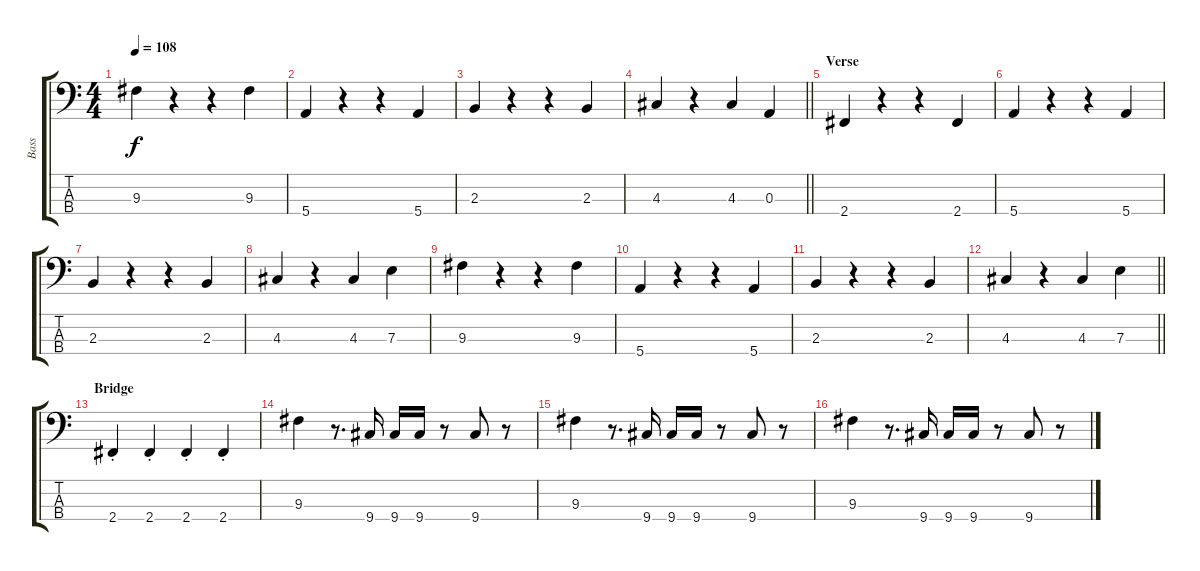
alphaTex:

\track ("Bass" "Bass") {instrument electricbassfinger}
\staff {score tabs}
\tuning (G2 D2 A1 E1) {hide}
\ts (4 4)
\tempo 108
\clef f4
\ks c
9.3.4{dy f} r.4 r.4 9.3.4 |
5.4.4 r.4 r.4 5.4.4 |
2.3.4 r.4 r.4 2.3.4 |
\barLineRight lightlight
4.3.4 r.4 4.3.4 0.3.4 |
\section ("" "Verse")
2.4.4 r.4 r.4 2.4.4 |
5.4.4 r.4 r.4 5.4.4 |
2.3.4 r.4 r.4 2.3.4 |
4.3.4 r.4 4.3.4 7.3.4 |
9.3.4 r.4 r.4 9.3.4 |
5.4.4 r.4 r.4 5.4.4 |
2.3.4 r.4 r.4 2.3.4 |
\barLineRight lightlight
4.3.4 r.4 4.3.4 7.3.4 |
\section ("" "Bridge")
2.4{st}.4 2.4{st}.4 2.4{st}.4 2.4{st}.4 |
9.3.4 r.8{d} 9.4.16 9.4.16 9.4.16 r.8 9.4.8 r.8 |
9.3.4 r.8{d} 9.4.16 9.4.16 9.4.16 r.8 9.4.8 r.8 |
9.3.4 r.8{d} 9.4.16 9.4.16 9.4.16 r.8 9.4.8 r.8
